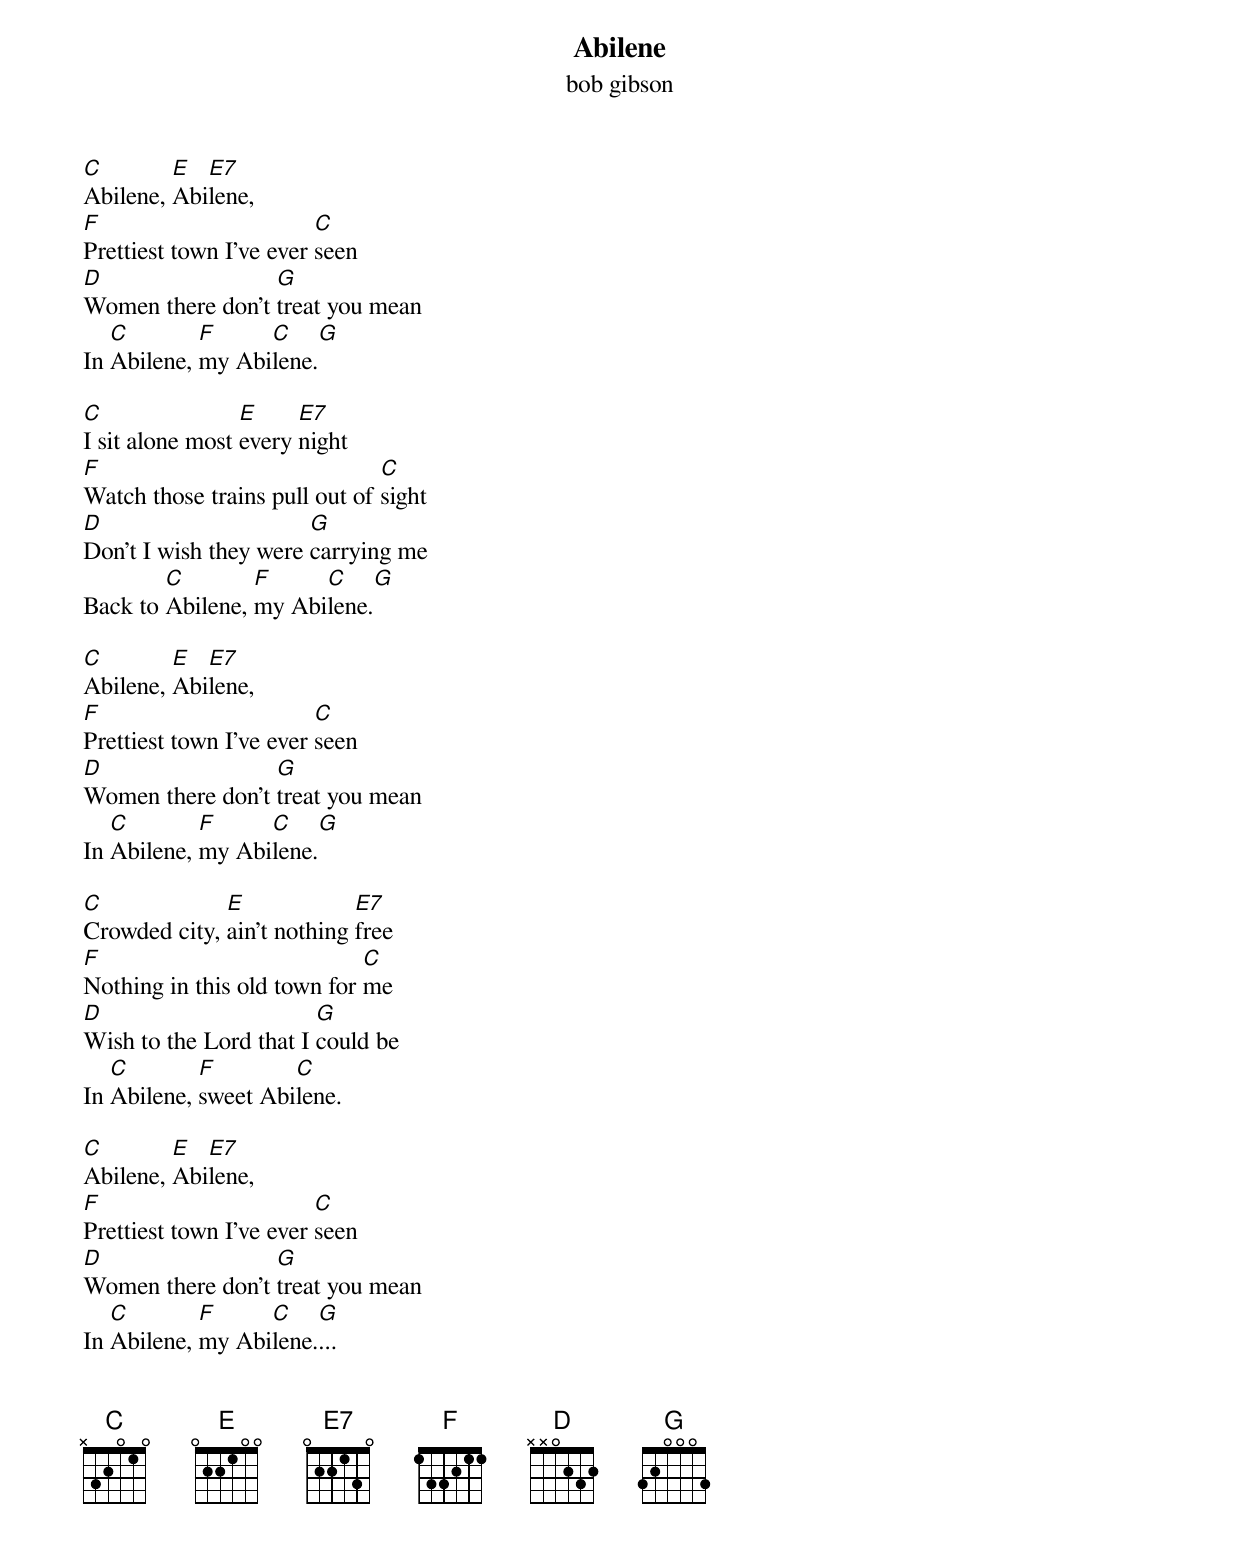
{title: Abilene}
{subtitle: bob gibson}

[C]Abilene, [E]Abi[E7]lene,
[F]Prettiest town I've ever [C]seen
[D]Women there don't [G]treat you mean
In [C]Abilene, [F]my Abi[C]lene.[G]

[C]I sit alone most [E]every [E7]night
[F]Watch those trains pull out of [C]sight
[D]Don't I wish they were [G]carrying me
Back to [C]Abilene, [F]my Abi[C]lene.[G]

[C]Abilene, [E]Abi[E7]lene,
[F]Prettiest town I've ever [C]seen
[D]Women there don't [G]treat you mean
In [C]Abilene, [F]my Abi[C]lene.[G]

[C]Crowded city, [E]ain't nothing [E7]free
[F]Nothing in this old town for [C]me
[D]Wish to the Lord that I [G]could be
In [C]Abilene, [F]sweet Abi[C]lene.

[C]Abilene, [E]Abi[E7]lene,
[F]Prettiest town I've ever [C]seen
[D]Women there don't [G]treat you mean
In [C]Abilene, [F]my Abi[C]lene.[G]...
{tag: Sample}
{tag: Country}
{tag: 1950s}


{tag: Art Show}
